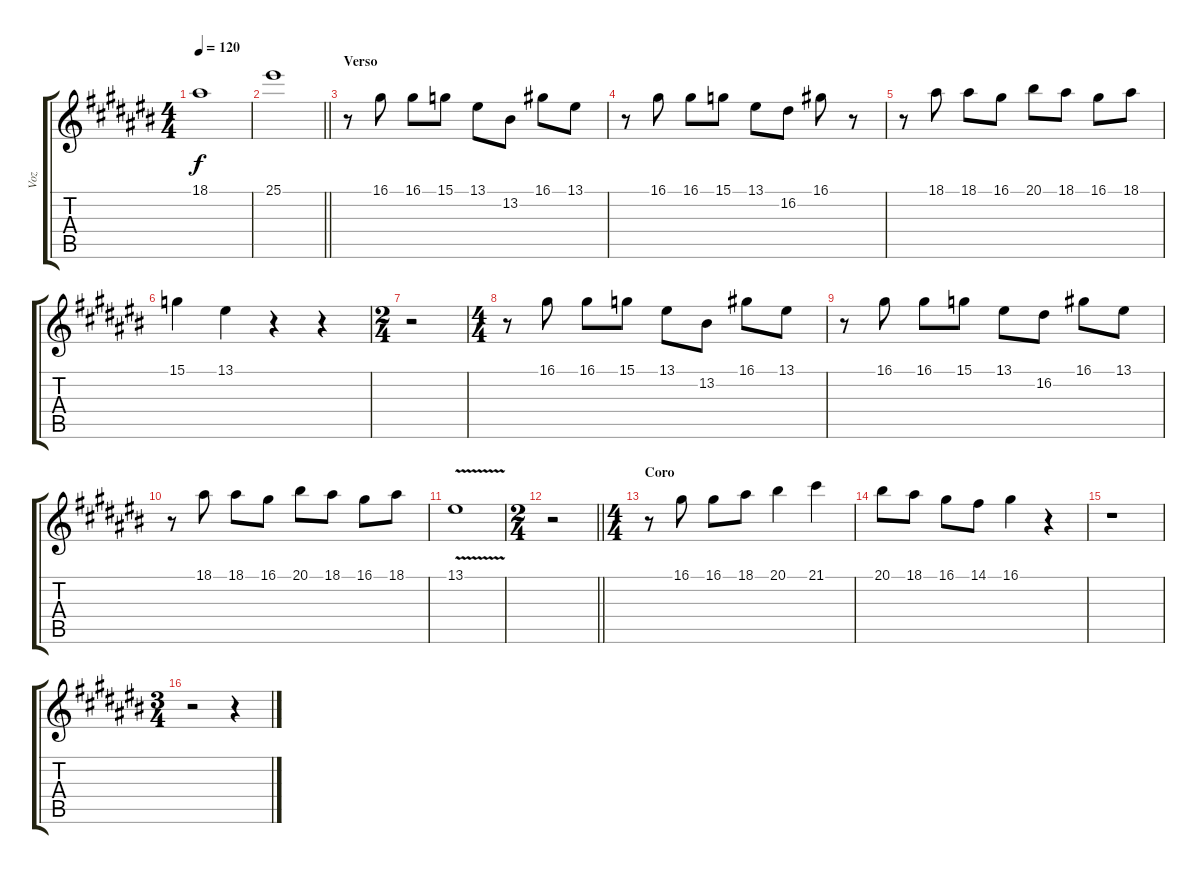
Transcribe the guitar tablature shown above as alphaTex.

\track ("Voz" "Voz") {instrument lead6voice}
\staff {score tabs}
\tuning (E4 B3 G3 D3 A2 E2) {hide}
\ts (4 4)
\tempo 120
\clef g2
\ks c#
18.1.1{dy f} |
\barLineRight lightlight
25.1.1 |
\section ("" "Verso")
r.8 16.1.8 16.1.8 15.1.8 13.1.8 13.2.8 16.1.8 13.1.8 |
r.8 16.1.8 16.1.8 15.1.8 13.1.8 16.2.8 16.1.8 r.8 |
r.8 18.1.8 18.1.8 16.1.8 20.1.8 18.1.8 16.1.8 18.1.8 |
15.1.4 13.1.4 r.4 r.4 |
\ts (2 4)
r.2 |
\ts (4 4)
r.8 16.1.8 16.1.8 15.1.8 13.1.8 13.2.8 16.1.8 13.1.8 |
r.8 16.1.8 16.1.8 15.1.8 13.1.8 16.2.8 16.1.8 13.1.8 |
r.8 18.1.8 18.1.8 16.1.8 20.1.8 18.1.8 16.1.8 18.1.8 |
13.1{v}.1 |
\ts (2 4)
\barLineRight lightlight
r.2 |
\ts (4 4)
\section ("" "Coro")
r.8 16.1.8 16.1.8 18.1.8 20.1.4 21.1.4 |
20.1.8 18.1.8 16.1.8 14.1.8 16.1.4 r.4 |
r.1 |
\ts (3 4)
r.2 r.4
